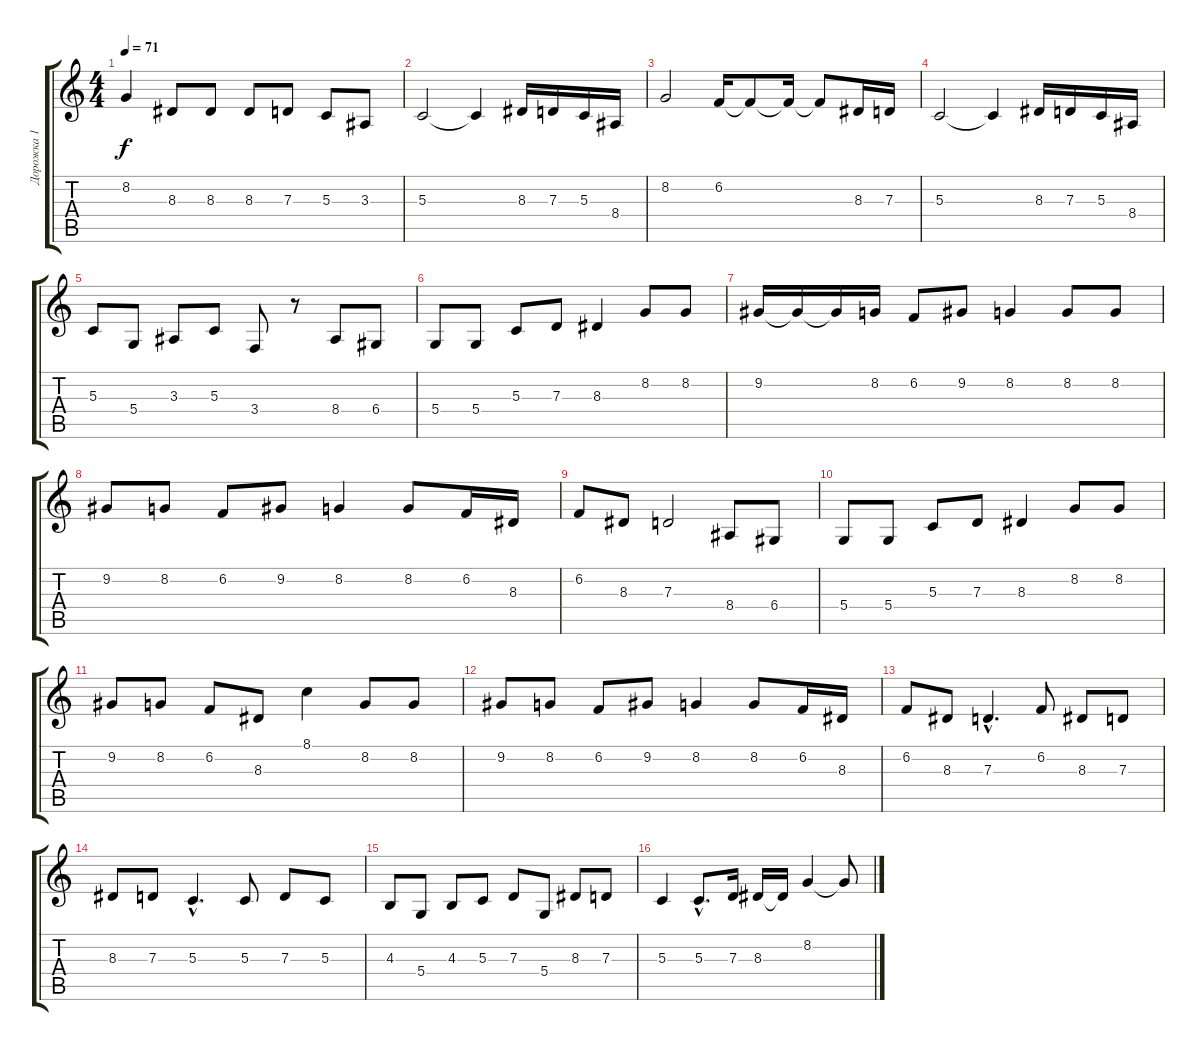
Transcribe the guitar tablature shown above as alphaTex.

\track ("Дорожка 1" "Дорожка 1") {instrument fx5brightness}
\staff {score tabs}
\tuning (E4 B3 G3 D3 A2 E2) {hide}
\ts (4 4)
\tempo 71
\clef g2
\ks c
8.2{t}.4{dy f} 8.3.8 8.3.8 8.3.8 7.3.8 5.3.8 3.3.8 |
5.3.2 5.3{t}.4 8.3.16{instrument clarinet} 7.3.16 5.3.16 8.4.16 |
8.2.2 6.2.16 6.2{t}.8 6.2{t}.16 6.2{t}.8 8.3.16 7.3.16 |
5.3.2 5.3{t}.4 8.3.16 7.3.16 5.3.16 8.4.16 |
5.3.8 5.4.8 3.3.8 5.3.8 3.4.8 r.8 8.4.8{instrument fx5brightness} 6.4.8 |
5.4.8 5.4.8 5.3.8 7.3.8 8.3.4 8.2.8 8.2.8 |
9.2.16 9.2{t}.16 9.2{t}.16 8.2.16 6.2.8 9.2.8 8.2.4 8.2.8 8.2.8 |
9.2.8 8.2.8 6.2.8 9.2.8 8.2.4 8.2.8 6.2.16 8.3.16 |
6.2.8 8.3.8 7.3.2 8.4.8 6.4.8 |
5.4.8 5.4.8 5.3.8 7.3.8 8.3.4 8.2.8 8.2.8 |
9.2.8 8.2.8 6.2.8 8.3.8 8.1.4 8.2.8 8.2.8 |
9.2.8 8.2.8 6.2.8 9.2.8 8.2.4 8.2.8 6.2.16 8.3.16 |
6.2.8 8.3.8 7.3{hac}.4{d} 6.2.8 8.3.8 7.3.8 |
8.3.8 7.3.8 5.3{hac}.4{d} 5.3.8 7.3.8 5.3.8 |
4.3.8 5.4.8 4.3.8 5.3.8 7.3.8 5.4.8 8.3.8 7.3.8 |
5.3.4 5.3{hac}.8{d} 7.3.16 8.3.16 8.3{t}.16 8.2.4 8.2{t}.8
